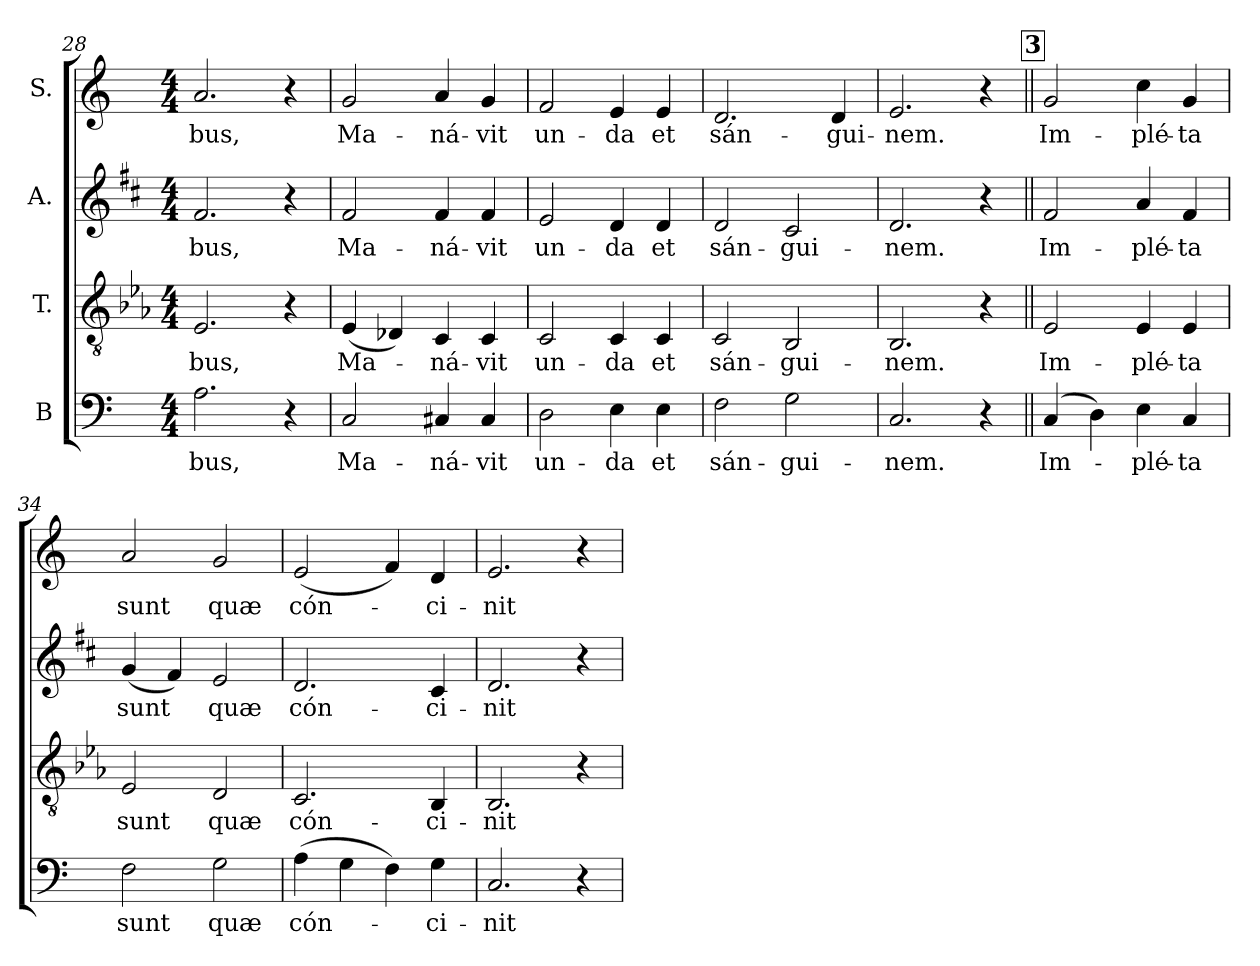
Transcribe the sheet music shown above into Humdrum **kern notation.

**kern	**text	**kern	**text	**kern	**text	**kern	**text
*part4	*part4	*part3	*part3	*part2	*part2	*part1	*part1
*staff4	*staff4	*staff3	*staff3	*staff2	*staff2	*staff1	*staff1
*I"B	*	*I"T.	*	*I"A.	*	*I"S.	*
!!LO:LB:g=z
*clefF4	*	*clefGv2	*	*clefG2	*	*clefG2	*
*	*	*ITrd2c3	*	*ITrd1c2	*	*	*
*k[]	*	*k[]	*	*k[]	*	*k[]	*
*C:	*	*C:	*	*C:	*	*C:	*
*M4/4	*	*M4/4	*	*M4/4	*	*M4/4	*
=28	=28	=28	=28	=28	=28	=28	=28
!	!LO:LY:b:color=#000000	!	!	!	!	!	!
!	!	!	!LO:LY:b:color=#000000	!	!	!	!
!	!	!	!	!	!LO:LY:b:color=#000000	!	!
!	!	!	!	!	!	!	!LO:LY:b:color=#000000
2.Ai\	-bus,	2.Ci/	-bus,	2.ei/	-bus,	2.ai/	-bus,
4r	.	4r	.	4r	.	4r	.
=29	=29	=29	=29	=29	=29	=29	=29
!	!LO:LY:b:color=#000000	!	!	!	!	!	!
!	!	!	!LO:LY:b:color=#000000	!	!	!	!
!	!	!	!	!	!LO:LY:b:color=#000000	!	!
!	!	!	!	!	!	!	!LO:LY:b:color=#000000
2Ci/	Ma-	(4Ci/	Ma-	2ei/	Ma-	2gi/	Ma-
.	.	4BB-Xi/)	.	.	.	.	.
!	!LO:LY:b:color=#000000	!	!	!	!	!	!
!	!	!	!LO:LY:b:color=#000000	!	!	!	!
!	!	!	!	!	!LO:LY:b:color=#000000	!	!
!	!	!	!	!	!	!	!LO:LY:b:color=#000000
4C#Xi/	-ná-	4AAi/	-ná-	4ei/	-ná-	4ai/	-ná-
!	!LO:LY:b:color=#000000	!	!	!	!	!	!
!	!	!	!LO:LY:b:color=#000000	!	!	!	!
!	!	!	!	!	!LO:LY:b:color=#000000	!	!
!	!	!	!	!	!	!	!LO:LY:b:color=#000000
4C#i/	-vit	4AAi/	-vit	4ei/	-vit	4gi/	-vit
=30	=30	=30	=30	=30	=30	=30	=30
!	!LO:LY:b:color=#000000	!	!	!	!	!	!
!	!	!	!LO:LY:b:color=#000000	!	!	!	!
!	!	!	!	!	!LO:LY:b:color=#000000	!	!
!	!	!	!	!	!	!	!LO:LY:b:color=#000000
2Di\	un-	2AAi/	un-	2di/	un-	2fi/	un-
!	!LO:LY:b:color=#000000	!	!	!	!	!	!
!	!	!	!LO:LY:b:color=#000000	!	!	!	!
!	!	!	!	!	!LO:LY:b:color=#000000	!	!
!	!	!	!	!	!	!	!LO:LY:b:color=#000000
4Ei\	-da	4AAi/	-da	4ci/	-da	4ei/	-da
!	!LO:LY:b:color=#000000	!	!	!	!	!	!
!	!	!	!LO:LY:b:color=#000000	!	!	!	!
!	!	!	!	!	!LO:LY:b:color=#000000	!	!
!	!	!	!	!	!	!	!LO:LY:b:color=#000000
4Ei\	et	4AAi/	et	4ci/	et	4ei/	et
=31	=31	=31	=31	=31	=31	=31	=31
!	!LO:LY:b:color=#000000	!	!	!	!	!	!
!	!	!	!LO:LY:b:color=#000000	!	!	!	!
!	!	!	!	!	!LO:LY:b:color=#000000	!	!
!	!	!	!	!	!	!	!LO:LY:b:color=#000000
2Fi\	sán-	2AAi/	sán-	2ci/	sán-	2.di/	sán-
!	!LO:LY:b:color=#000000	!	!	!	!	!	!
!	!	!	!LO:LY:b:color=#000000	!	!	!	!
!	!	!	!	!	!LO:LY:b:color=#000000	!	!
2Gi\	-gui-	2GGi/	-gui-	2Bi/	-gui-	.	.
!	!	!	!	!	!	!	!LO:LY:b:color=#000000
.	.	.	.	.	.	4di/	-gui-
=32	=32	=32	=32	=32	=32	=32	=32
!	!LO:LY:b:color=#000000	!	!	!	!	!	!
!	!	!	!LO:LY:b:color=#000000	!	!	!	!
!	!	!	!	!	!LO:LY:b:color=#000000	!	!
!	!	!	!	!	!	!	!LO:LY:b:color=#000000
2.Ci/	-nem.	2.GGi/	-nem.	2.ci/	-nem.	2.ei/	-nem.
4r	.	4r	.	4r	.	4r	.
!!LO:PB:g=z
!!LO:REH:place=s1:B:color=#000000:enc=box:fs=15.967:t=3
=33||	=33||	=33||	=33||	=33||	=33||	=33||	=33||
!	!LO:LY:b:color=#000000	!	!	!	!	!	!
!	!	!	!LO:LY:b:color=#000000	!	!	!	!
!	!	!	!	!	!LO:LY:b:color=#000000	!	!
!	!	!	!	!	!	!	!LO:LY:b:color=#000000
(4Ci/	Im-	2Ci/	Im-	2ei/	Im-	2gi/	Im-
4Di\)	.	.	.	.	.	.	.
!	!LO:LY:b:color=#000000	!	!	!	!	!	!
!	!	!	!LO:LY:b:color=#000000	!	!	!	!
!	!	!	!	!	!LO:LY:b:color=#000000	!	!
!	!	!	!	!	!	!	!LO:LY:b:color=#000000
4Ei\	-plé-	4Ci/	-plé-	4gi/	-plé-	4cci\	-plé-
!	!LO:LY:b:color=#000000	!	!	!	!	!	!
!	!	!	!LO:LY:b:color=#000000	!	!	!	!
!	!	!	!	!	!LO:LY:b:color=#000000	!	!
!	!	!	!	!	!	!	!LO:LY:b:color=#000000
4Ci/	-ta	4Ci/	-ta	4ei/	-ta	4gi/	-ta
=34	=34	=34	=34	=34	=34	=34	=34
!	!LO:LY:b:color=#000000	!	!	!	!	!	!
!	!	!	!LO:LY:b:color=#000000	!	!	!	!
!	!	!	!	!	!LO:LY:b:color=#000000	!	!
!	!	!	!	!	!	!	!LO:LY:b:color=#000000
2Fi\	sunt	2Ci/	sunt	(4fi/	sunt	2ai/	sunt
.	.	.	.	4ei/)	.	.	.
!	!LO:LY:b:color=#000000	!	!	!	!	!	!
!	!	!	!LO:LY:b:color=#000000	!	!	!	!
!	!	!	!	!	!LO:LY:b:color=#000000	!	!
!	!	!	!	!	!	!	!LO:LY:b:color=#000000
2Gi\	quæ	2BBi/	quæ	2di/	quæ	2gi/	quæ
=35	=35	=35	=35	=35	=35	=35	=35
!	!LO:LY:b:color=#000000	!	!	!	!	!	!
!	!	!	!LO:LY:b:color=#000000	!	!	!	!
!	!	!	!	!	!LO:LY:b:color=#000000	!	!
!	!	!	!	!	!	!	!LO:LY:b:color=#000000
(4Ai\	cón-	2.AAi/	cón-	2.ci/	cón-	(2ei/	cón-
4Gi\	.	.	.	.	.	.	.
4Fi\)	.	.	.	.	.	4fi/)	.
!	!LO:LY:b:color=#000000	!	!	!	!	!	!
!	!	!	!LO:LY:b:color=#000000	!	!	!	!
!	!	!	!	!	!LO:LY:b:color=#000000	!	!
!	!	!	!	!	!	!	!LO:LY:b:color=#000000
4Gi\	-ci-	4GGi/	-ci-	4Bi/	-ci-	4di/	-ci-
=36	=36	=36	=36	=36	=36	=36	=36
!	!LO:LY:b:color=#000000	!	!	!	!	!	!
!	!	!	!LO:LY:b:color=#000000	!	!	!	!
!	!	!	!	!	!LO:LY:b:color=#000000	!	!
!	!	!	!	!	!	!	!LO:LY:b:color=#000000
2.Ci/	-nit	2.GGi/	-nit	2.ci/	-nit	2.ei/	-nit
4r	.	4r	.	4r	.	4r	.
=	=	=	=	=	=	=	=
*-	*-	*-	*-	*-	*-	*-	*-
